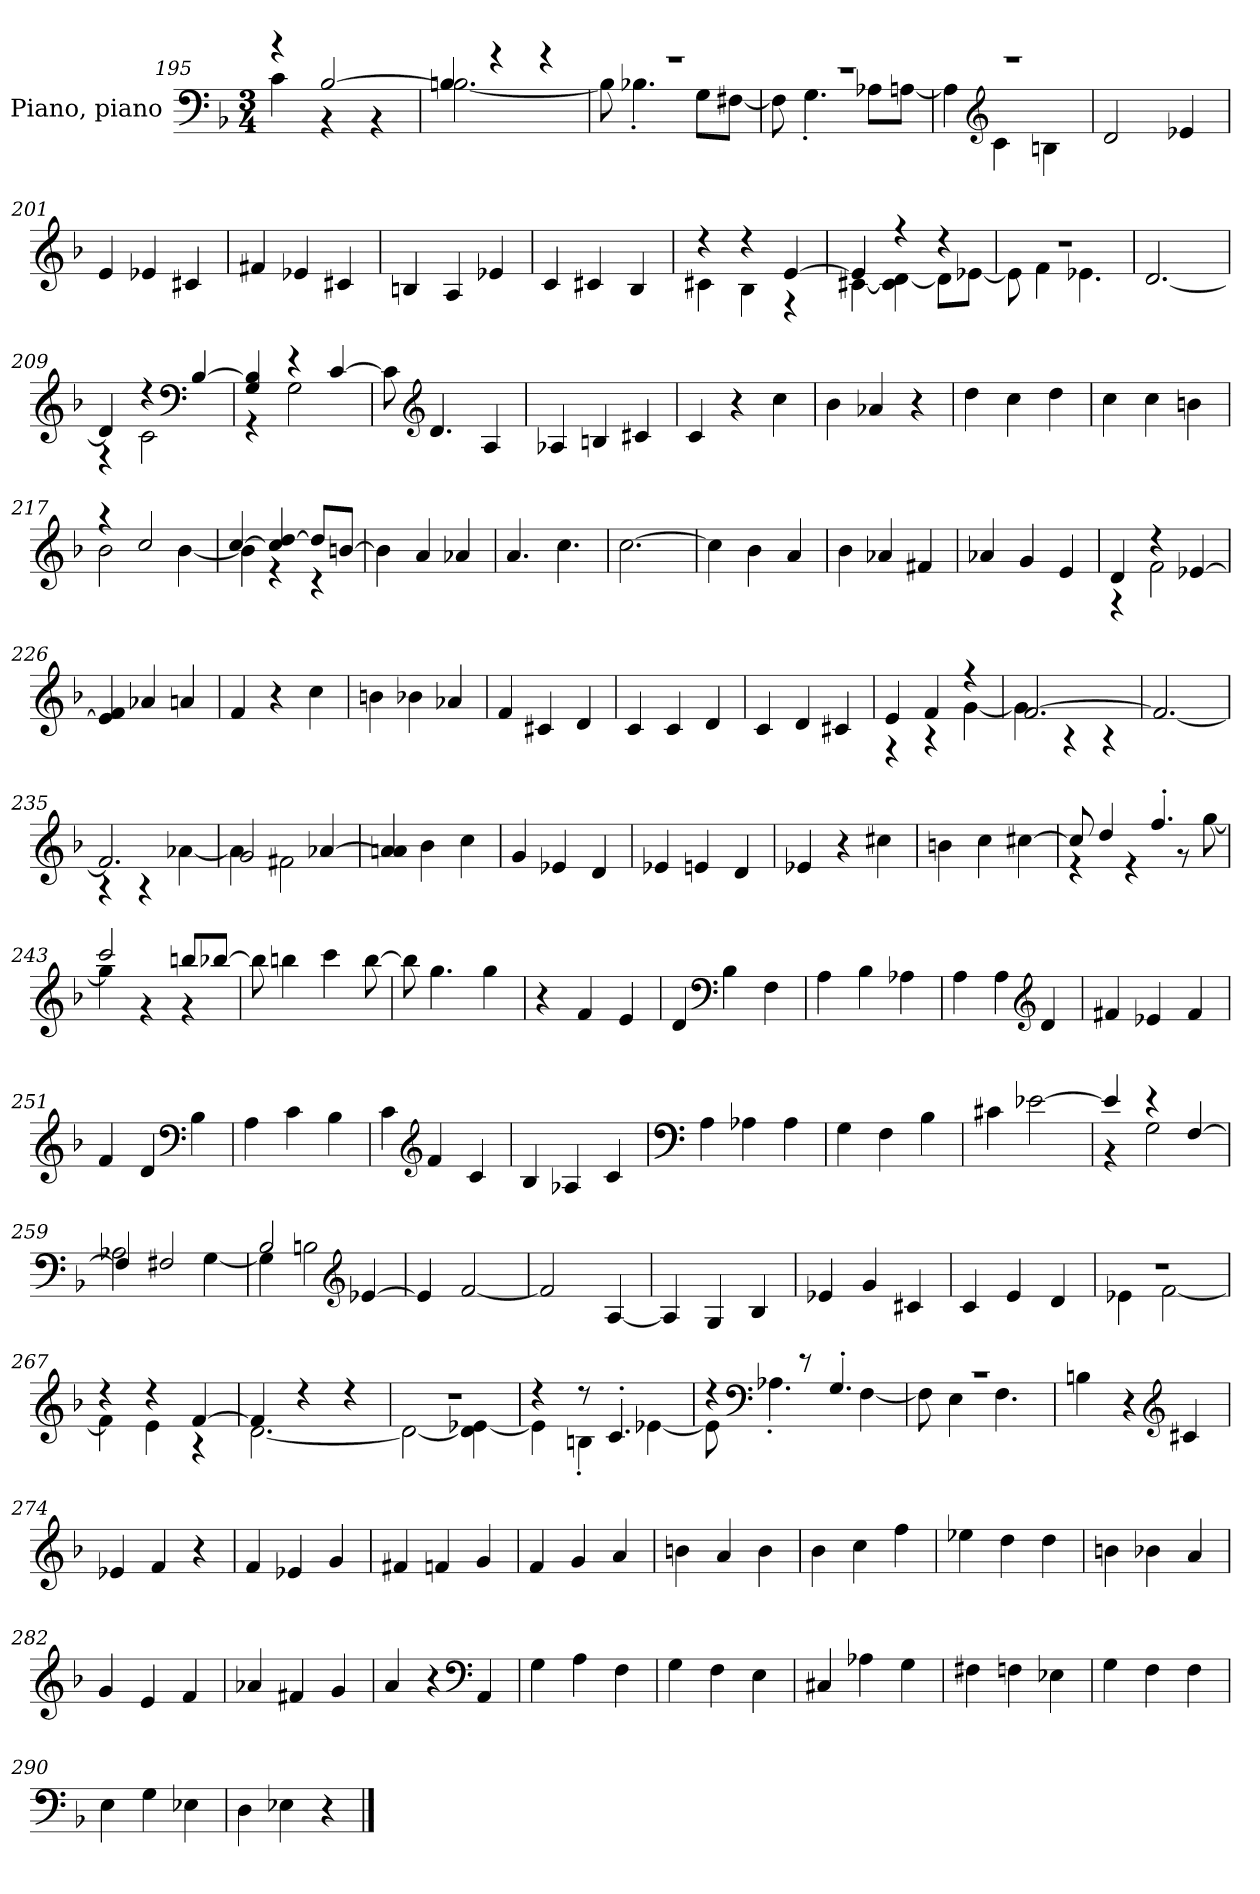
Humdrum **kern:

**kern
*part1
*staff1
*I"Piano, piano
*clefF4
*k[b-]
*M3/4
=195
*^
4r	4c\
[2B-/	4r
.	4r
=196	=196
4B-/]	[2.Bn\
4r	.
4r	.
!!LO:LB:g=z	!!
=197	=197
2.r	8B\]
.	4.B-X'\
.	8G\L
.	[8F#X\J
=198	=198
2.r	8F#\]
.	4.G'\
.	8A-X\L
.	[8An\J
=199	=199
2.r	4A\]
*clefG2	*
.	4c\
.	4Bn\
*v	*v
=200
2d/
4e-X/
=201
4e/
4e-X/
4c#X/
=202
4f#X/
4e-X/
4c#X/
=203
4Bn/
4A/
4e-X/
!!LO:LB:g=z
=204
4c/
4c#X/
4B-/
=205
*^
4r	4c#X\
4r	4B-\
[4e/	4r
=206	=206
4e/]	[4c#X\
4r	4c#\] [4d\
4r	8d\L]
.	[8e-X\J
=207	=207
2.r	8e-\]
.	4f\
.	4.e-X\
*v	*v
=208
[2.d/
=209
*^
4d/]	4r
4r	2c\
*clefF4	*
[4B-/	.
=210	=210
4G/ 4B-/]	4r
4r	2G\
[4c/	.
*v	*v
=211
8c\]
*clefG2
4.d/
4A/
!!LO:PB:g=z
=212
4A-X/
4Bn/
4c#X/
=213
4c/
4r
4cc\
=214
4b-\
4a-X/
4r
=215
4dd\
4cc\
4dd\
=216
4cc\
4cc\
4bn\
=217
*^
4r	2b-\
2cc/	.
.	[4b-\
=218	=218
[4cc/	4b-\]
4cc/] [4dd/	4r
8dd/L]	4r
[8bn/J	.
*v	*v
=219
4b\]
4a/
4a-X/
=220
4.a/
4.cc\
!!LO:LB:g=z
=221
[2.cc\
=222
4cc\]
4b-\
4a/
=223
4b-\
4a-X/
4f#X/
=224
4a-X/
4g/
4e/
=225
*^
4d/	4r
4r	2f\
[4e-X/	.
*v	*v
=226
4e-/] 4f/
4a-X/
4an/
=227
4f/
4r
4cc\
=228
4bn\
4b-X\
4a-X/
=229
4f/
4c#X/
4d/
=230
4c/
4c/
4d/
!!LO:LB:g=z
=231
4c/
4d/
4c#X/
=232
*^
4e/	4r
4f/	4r
4r	[4g\
=233	=233
[2.f/	4g\]
.	4r
.	4r
*v	*v
=234
2.f/_
=235
*^
2.f/]	4r
.	4r
.	[4a-X\
=236	=236
2g/	4a-\]
.	2f#X\
[4a-X/	.
*v	*v
=237
4a-/] 4an/
4b-\
4cc\
=238
4g/
4e-X/
4d/
=239
4e-X/
4en/
4d/
!!LO:LB:g=z
=240
4e-X/
4r
4cc#X\
=241
4bn\
4cc\
[4cc#X\
=242
*^
8cc#/]	4r
4dd/	.
.	4r
4.ff'/	.
.	8r
.	[8gg\
=243	=243
2ccc/	4gg\]
.	4r
8bbn/L	4r
[8bb-X/J	.
*v	*v
=244
8bb-\]
4bbn\
4ccc\
[8bb\
=245
8bb\]
4.gg\
4gg\
=246
4r
4f/
4e/
=247
4d/
*clefF4
4B-\
4F\
!!LO:LB:g=z
=248
4A\
4B-\
4A-X\
=249
4A\
4A\
*clefG2
4d/
=250
4f#X/
4e-X/
4f#/
=251
4f/
4d/
*clefF4
4B-\
=252
4A\
4c\
4B-\
=253
4c\
*clefG2
4f/
4c/
=254
4B-/
4A-X/
4c/
=255
*clefF4
4A\
4A-X\
4A-\
!!LO:LB:g=z
=256
4G\
4F\
4B-\
=257
4c#X\
[2e-X\
=258
*^
4e-/]	4r
4r	2G\
[4F/	.
=259	=259
4F/]	2A-X\
2F#X/	.
.	[4G\
=260	=260
2B-/	4G\]
.	2Bn\
*clefG2	*
[4e-X/	.
*v	*v
=261
4e-/]
[2f/
=262
2f/]
[4A/
=263
4A/]
4G/
4B-/
=264
4e-X/
4g/
4c#X/
=265
4c/
4e/
4d/
!!LO:LB:g=z
=266
*^
2.r	4e-X\
.	[2f\
=267	=267
4r	4f\]
4r	4e\
[4f/	4r
=268	=268
4f/]	[2.d\
4r	.
4r	.
=269	=269
2.r	2d\_
.	4d\] [4e-X\
=270	=270
4r	4e-\]
8r	4Bn'\
4.c'/	.
.	[4e-X\
=271	=271
4r	8e-\]
*clefF4	*
.	4.A-X'\
8r	.
4.G'/	.
.	[4F\
=272	=272
2.r	8F\]
.	4E\
.	4.F\
*v	*v
=273
4Bn\
4r
*clefG2
4c#X/
!!LO:LB:g=z
=274
4e-X/
4f/
4r
=275
4f/
4e-X/
4g/
=276
4f#X/
4fn/
4g/
=277
4f/
4g/
4a/
=278
4bn\
4a/
4b\
=279
4b-\
4cc\
4ff\
=280
4ee-X\
4dd\
4dd\
=281
4bn\
4b-X\
4a/
=282
4g/
4e/
4f/
=283
4a-X/
4f#X/
4g/
!!LO:LB:g=z
=284
4a/
4r
*clefF4
4AA/
=285
4G\
4A\
4F\
=286
4G\
4F\
4E\
=287
4C#X/
4A-X\
4G\
=288
4F#X\
4Fn\
4E-X\
=289
4G\
4F\
4F\
=290
4E\
4G\
4E-X\
=291
4D\
4E-X\
4r
==
*-
